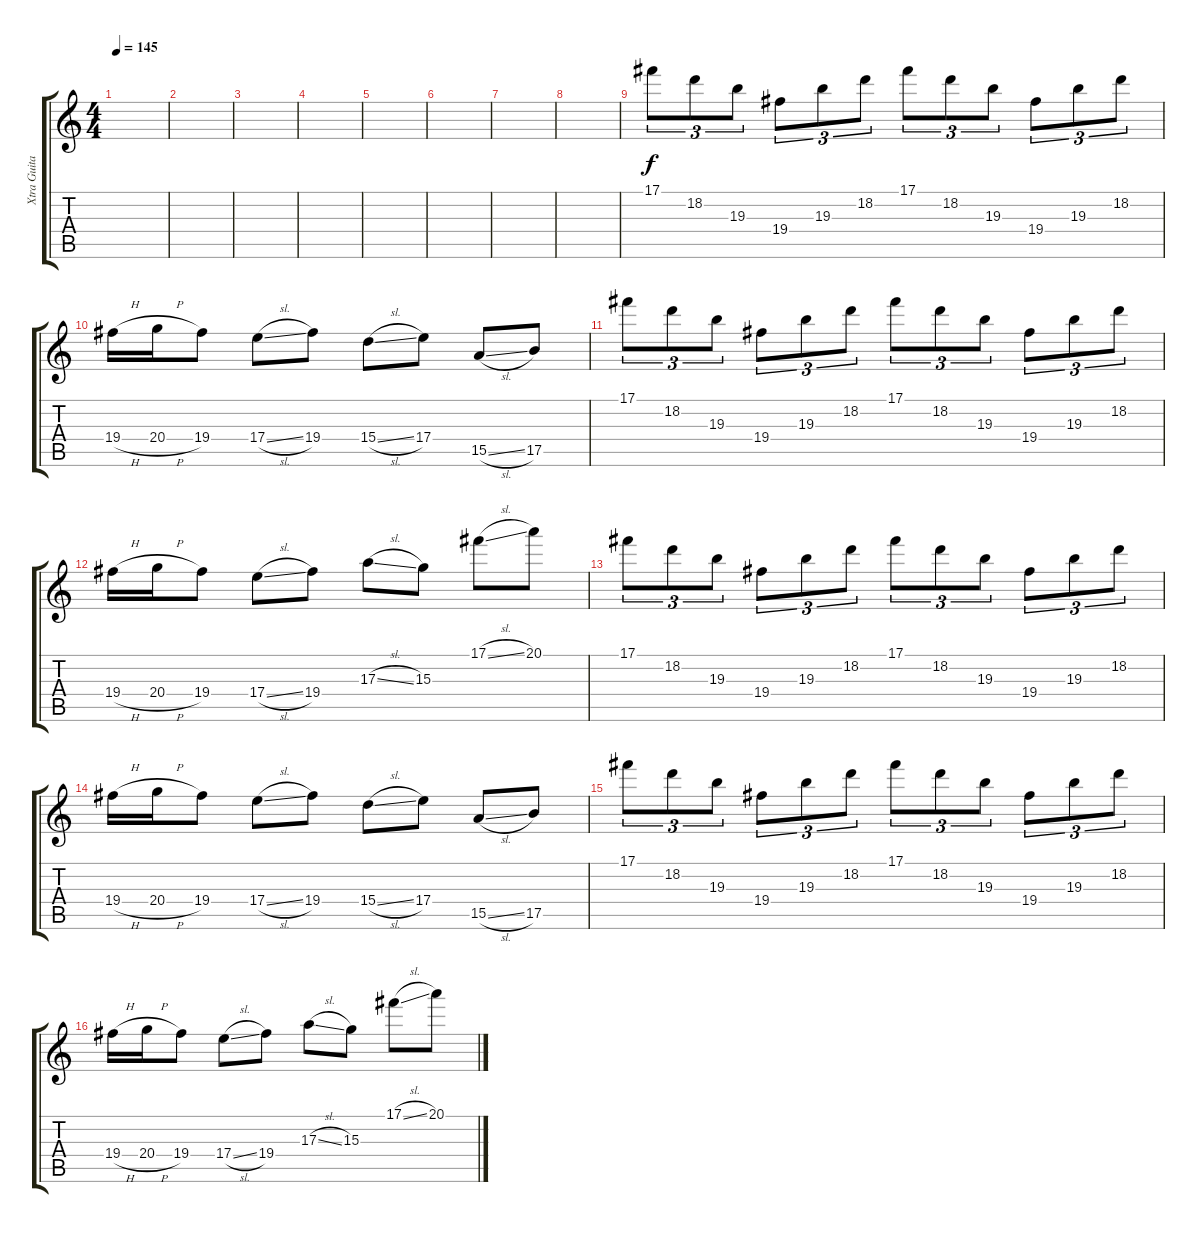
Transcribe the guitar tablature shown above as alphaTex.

\track ("Xtra Guitar" "Xtra Guita") {instrument distortionguitar}
\staff {score tabs}
\tuning (Db4 Ab3 E3 B2 Gb2 B1) {hide}
\ts (4 4)
\tempo 145
\clef g2
\ks c
|
|
|
|
|
|
|
|
17.1.8{tu (3 2)} 18.2.8{tu (3 2)} 19.3.8{tu (3 2)} 19.4.8{tu (3 2)} 19.3.8{tu (3 2)} 18.2.8{tu (3 2)} 17.1.8{tu (3 2)} 18.2.8{tu (3 2)} 19.3.8{tu (3 2)} 19.4.8{tu (3 2)} 19.3.8{tu (3 2)} 18.2.8{tu (3 2)} |
19.4{h}.16 20.4{h}.16 19.4.8 17.4{sl}.8 19.4.8 15.4{sl}.8 17.4.8 15.5{sl}.8 17.5.8 |
17.1.8{tu (3 2)} 18.2.8{tu (3 2)} 19.3.8{tu (3 2)} 19.4.8{tu (3 2)} 19.3.8{tu (3 2)} 18.2.8{tu (3 2)} 17.1.8{tu (3 2)} 18.2.8{tu (3 2)} 19.3.8{tu (3 2)} 19.4.8{tu (3 2)} 19.3.8{tu (3 2)} 18.2.8{tu (3 2)} |
19.4{h}.16 20.4{h}.16 19.4.8 17.4{sl}.8 19.4.8 17.3{sl}.8 15.3.8 17.1{sl}.8 20.1.8 |
17.1.8{tu (3 2)} 18.2.8{tu (3 2)} 19.3.8{tu (3 2)} 19.4.8{tu (3 2)} 19.3.8{tu (3 2)} 18.2.8{tu (3 2)} 17.1.8{tu (3 2)} 18.2.8{tu (3 2)} 19.3.8{tu (3 2)} 19.4.8{tu (3 2)} 19.3.8{tu (3 2)} 18.2.8{tu (3 2)} |
19.4{h}.16 20.4{h}.16 19.4.8 17.4{sl}.8 19.4.8 15.4{sl}.8 17.4.8 15.5{sl}.8 17.5.8 |
17.1.8{tu (3 2)} 18.2.8{tu (3 2)} 19.3.8{tu (3 2)} 19.4.8{tu (3 2)} 19.3.8{tu (3 2)} 18.2.8{tu (3 2)} 17.1.8{tu (3 2)} 18.2.8{tu (3 2)} 19.3.8{tu (3 2)} 19.4.8{tu (3 2)} 19.3.8{tu (3 2)} 18.2.8{tu (3 2)} |
19.4{h}.16 20.4{h}.16 19.4.8 17.4{sl}.8 19.4.8 17.3{sl}.8 15.3.8 17.1{sl}.8 20.1.8
